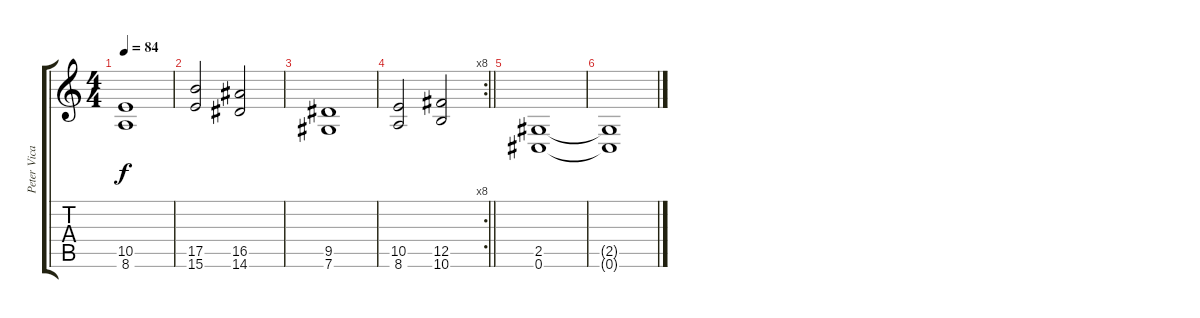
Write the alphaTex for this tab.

\track ("Peter Vicar" "Peter Vica") {instrument distortionguitar}
\staff {score tabs}
\tuning (Db4 Ab3 E3 B2 Gb2 Db2) {hide}
\ts (4 4)
\tempo 84
\clef g2
\ks c
(10.5 8.6).1{dy f} |
(17.5 15.6).2 (16.5 14.6).2 |
(9.5 7.6).1 |
\rc 8
\barLineRight lightlight
(10.5 8.6).2 (12.5 10.6).2 |
(2.5 0.6).1 |
(2.5{t} 0.6{t}).1
